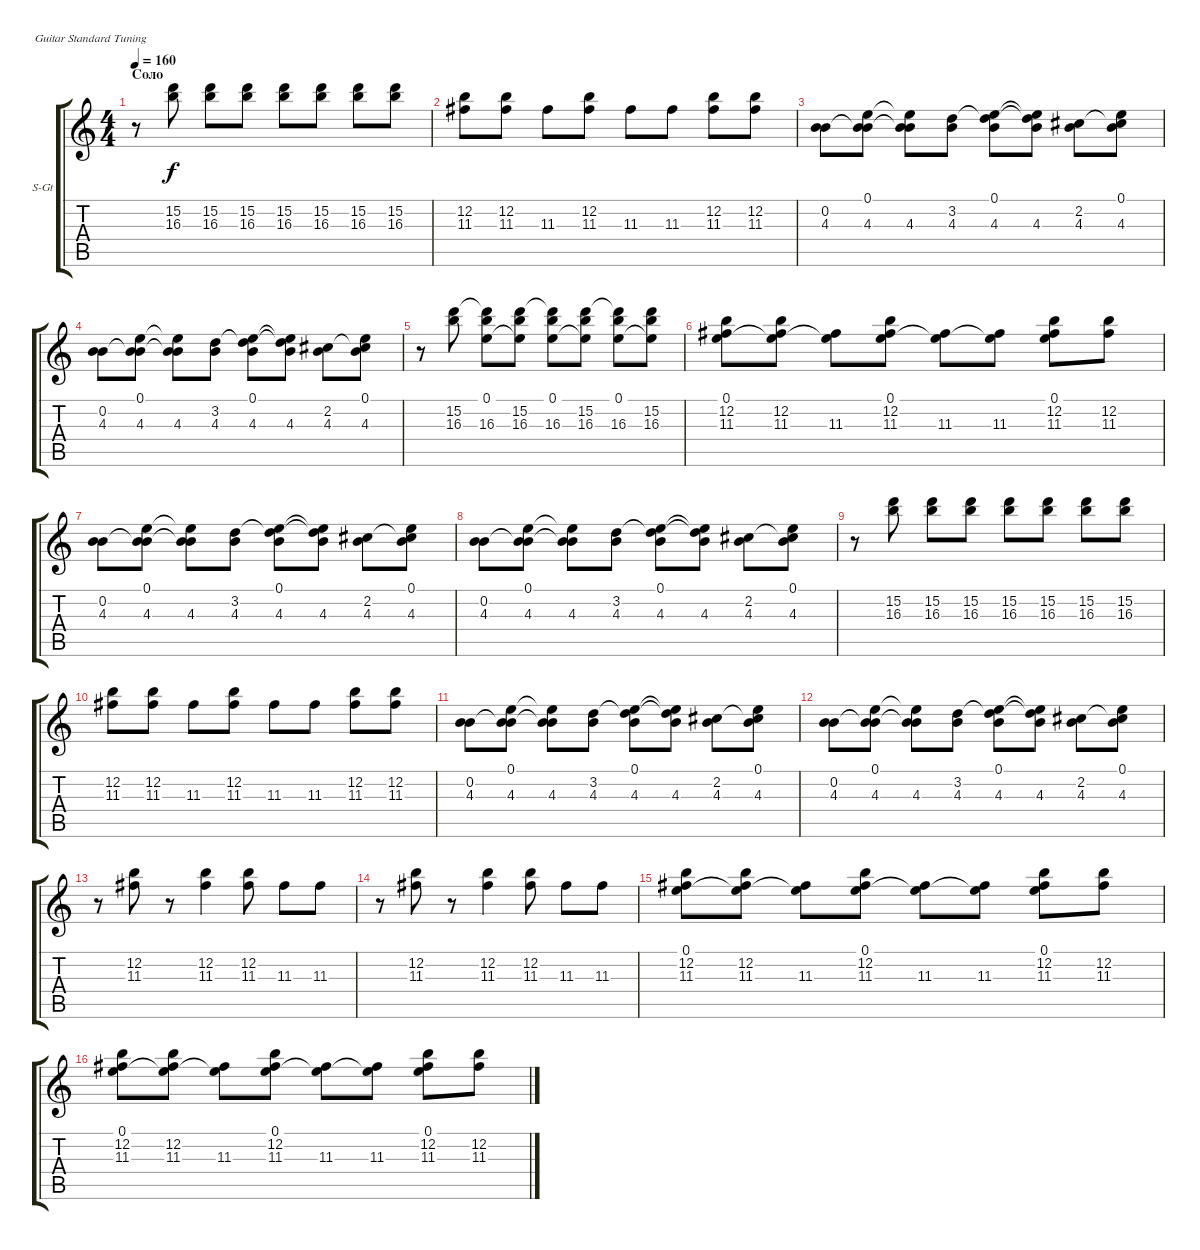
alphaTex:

\bracketExtendMode groupsimilarinstruments
\firstSystemTrackNameOrientation horizontal
\otherSystemsTrackNameOrientation horizontal
\track ("Гитара 3" "S-Gt") {instrument acousticguitarsteel}
\staff {score tabs}
\tuning (E4 B3 G3 D3 A2 E2)
\ts (4 4)
\section ("" "Соло")
\tempo 160
\clef g2
\ks c
r.8{dy f} (15.2 16.3).8 (15.2 16.3).8 (15.2 16.3).8 (15.2 16.3).8 (15.2 16.3).8 (15.2 16.3).8 (15.2 16.3).8 |
(12.2 11.3).8 (12.2 11.3).8 11.3.8 (12.2 11.3).8 11.3.8 11.3.8 (12.2 11.3).8 (12.2 11.3).8 |
(0.2 4.3).8 (0.1 0.2{t} 4.3).8 (0.1{t} 0.2{t} 4.3).8 (3.2 4.3).8 (0.1 3.2{t} 4.3).8 (0.1{t} 3.2{t} 4.3).8 (2.2 4.3).8 (0.1 2.2{t} 4.3).8 |
(0.2 4.3).8 (0.1 0.2{t} 4.3).8 (0.1{t} 0.2{t} 4.3).8 (3.2 4.3).8 (0.1 3.2{t} 4.3).8 (0.1{t} 3.2{t} 4.3).8 (2.2 4.3).8 (0.1 2.2{t} 4.3).8 |
r.8 (15.2 16.3).8 (0.1 15.2{t} 16.3).8 (0.1{t} 15.2 16.3).8 (0.1 15.2{t} 16.3).8 (0.1{t} 15.2 16.3).8 (0.1 15.2{t} 16.3).8 (0.1{t} 15.2 16.3).8 |
(0.1 12.2 11.3).8 (12.2 11.3 0.1{t}).8 (0.1{t} 11.3).8 (0.1 12.2 11.3).8 (11.3 0.1{t}).8 (0.1{t} 11.3).8 (0.1 12.2 11.3).8 (12.2 11.3).8 |
(0.2 4.3).8 (0.1 0.2{t} 4.3).8 (0.1{t} 0.2{t} 4.3).8 (3.2 4.3).8 (0.1 3.2{t} 4.3).8 (0.1{t} 3.2{t} 4.3).8 (2.2 4.3).8 (0.1 2.2{t} 4.3).8 |
(0.2 4.3).8 (0.1 0.2{t} 4.3).8 (0.1{t} 0.2{t} 4.3).8 (3.2 4.3).8 (0.1 3.2{t} 4.3).8 (0.1{t} 3.2{t} 4.3).8 (2.2 4.3).8 (0.1 2.2{t} 4.3).8 |
r.8 (15.2 16.3).8 (15.2 16.3).8 (15.2 16.3).8 (15.2 16.3).8 (15.2 16.3).8 (15.2 16.3).8 (15.2 16.3).8 |
(12.2 11.3).8 (12.2 11.3).8 11.3.8 (12.2 11.3).8 11.3.8 11.3.8 (12.2 11.3).8 (12.2 11.3).8 |
(0.2 4.3).8 (0.1 0.2{t} 4.3).8 (0.1{t} 0.2{t} 4.3).8 (3.2 4.3).8 (0.1 3.2{t} 4.3).8 (0.1{t} 3.2{t} 4.3).8 (2.2 4.3).8 (0.1 2.2{t} 4.3).8 |
(0.2 4.3).8 (0.1 0.2{t} 4.3).8 (0.1{t} 0.2{t} 4.3).8 (3.2 4.3).8 (0.1 3.2{t} 4.3).8 (0.1{t} 3.2{t} 4.3).8 (2.2 4.3).8 (0.1 2.2{t} 4.3).8 |
r.8 (12.2 11.3).8 r.8 (12.2 11.3).4 (12.2 11.3).8 11.3.8 11.3.8 |
r.8 (12.2 11.3).8 r.8 (12.2 11.3).4 (12.2 11.3).8 11.3.8 11.3.8 |
(0.1 12.2 11.3).8 (12.2 11.3 0.1{t}).8 (0.1{t} 11.3).8 (0.1 12.2 11.3).8 (11.3 0.1{t}).8 (0.1{t} 11.3).8 (0.1 12.2 11.3).8 (12.2 11.3).8 |
(0.1 12.2 11.3).8 (12.2 11.3 0.1{t}).8 (0.1{t} 11.3).8 (0.1 12.2 11.3).8 (11.3 0.1{t}).8 (0.1{t} 11.3).8 (0.1 12.2 11.3).8 (12.2 11.3).8
